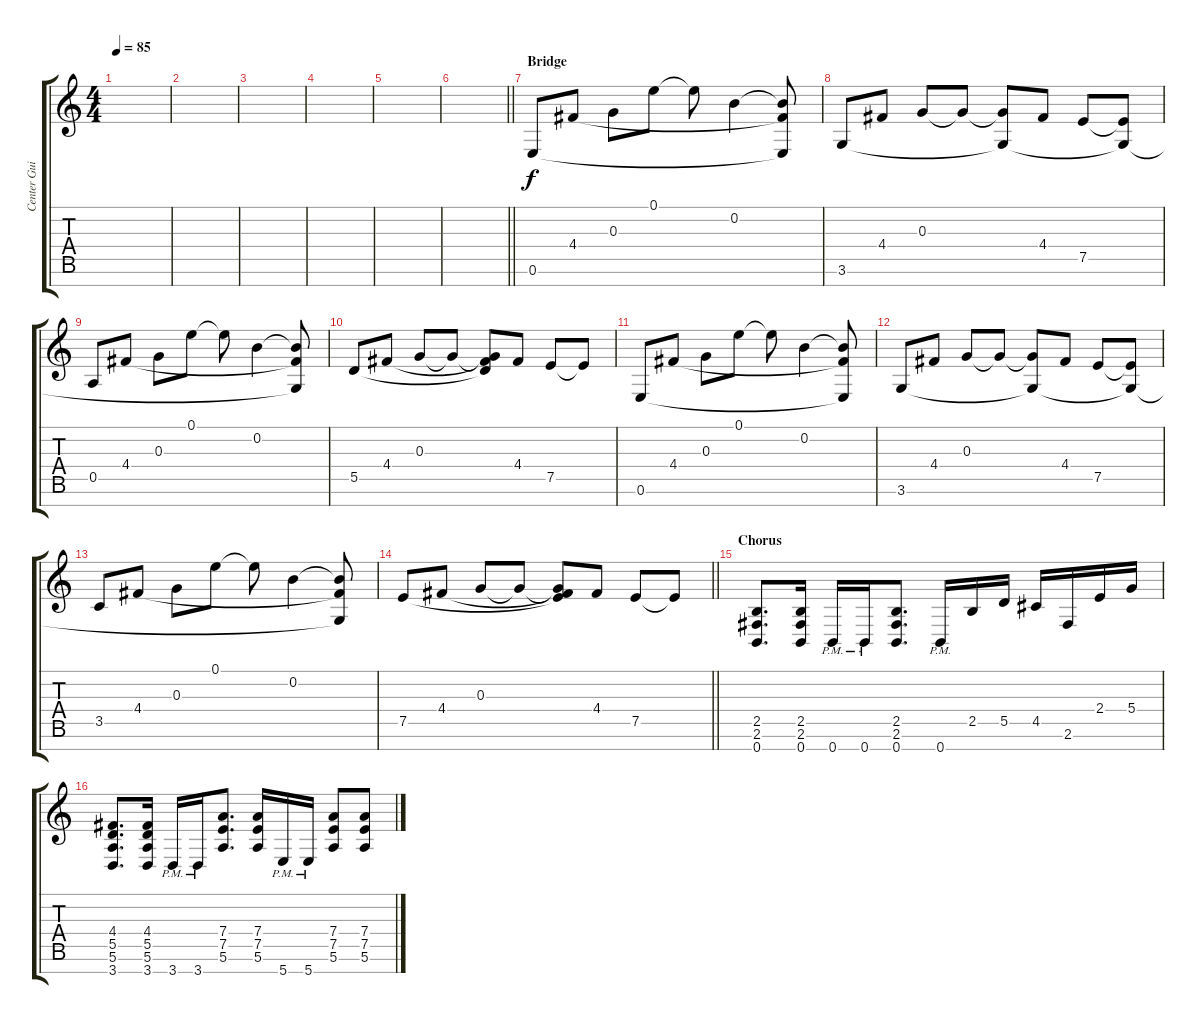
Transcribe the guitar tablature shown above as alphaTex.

\track ("Center Guitar" "Center Gui") {instrument distortionguitar}
\staff {score tabs}
\tuning (E4 B3 G3 D3 A2 E2 B1) {hide}
\ts (4 4)
\tempo 85
\clef g2
\ks c
|
|
|
|
|
\barLineRight lightlight
|
\section ("" "Bridge")
0.6.8{instrument acousticguitarsteel} 4.4.8 0.3.8 0.1.8 0.1{t}.8 0.2.4 (0.2{t} 4.4{t} 0.6{t}).8 |
3.6.8 4.4.8 0.3.8 0.3{t}.8 (0.3{t} 3.6{t}).8 4.4.8 7.5.8 (7.5{t} 3.6{t}).8 |
0.5.8 4.4.8 0.3.8 0.1.8 0.1{t}.8 0.2.4 (0.2{t} 4.4{t} 3.6{t}).8 |
5.5.8 4.4.8 0.3.8 0.3{t}.8 (0.3{t} 4.4{t} 5.5{t}).8 4.4.8 7.5.8 7.5{t}.8 |
0.6.8 4.4.8 0.3.8 0.1.8 0.1{t}.8 0.2.4 (0.2{t} 4.4{t} 0.6{t}).8 |
3.6.8 4.4.8 0.3.8 0.3{t}.8 (0.3{t} 3.6{t}).8 4.4.8 7.5.8 (7.5{t} 3.6{t}).8 |
3.5.8 4.4.8 0.3.8 0.1.8 0.1{t}.8 0.2.4 (0.2{t} 4.4{t} 3.6{t}).8 |
\barLineRight lightlight
7.5.8 4.4.8 0.3.8 0.3{t}.8 (0.3{t} 4.4{t} 7.5{t}).8 4.4.8 7.5.8 7.5{t}.8 |
\section ("" "Chorus")
(2.5 2.6 0.7).8{d} (2.5 2.6 0.7).16 0.7{pm}.16 0.7{pm}.16 (2.5 2.6 0.7).8{d} 0.7{pm}.16 2.5.16 5.5.16 4.5.16 2.6.16 2.4.16 5.4.16 |
(4.4 5.5 5.6 3.7).8{d} (4.4 5.5 5.6 3.7).16 3.7{pm}.16 3.7{pm}.16 (7.4 7.5 5.6).8{d} (7.4 7.5 5.6).16 5.7{pm}.16 5.7{pm}.16 (7.4 7.5 5.6).8 (7.4 7.5 5.6).8
